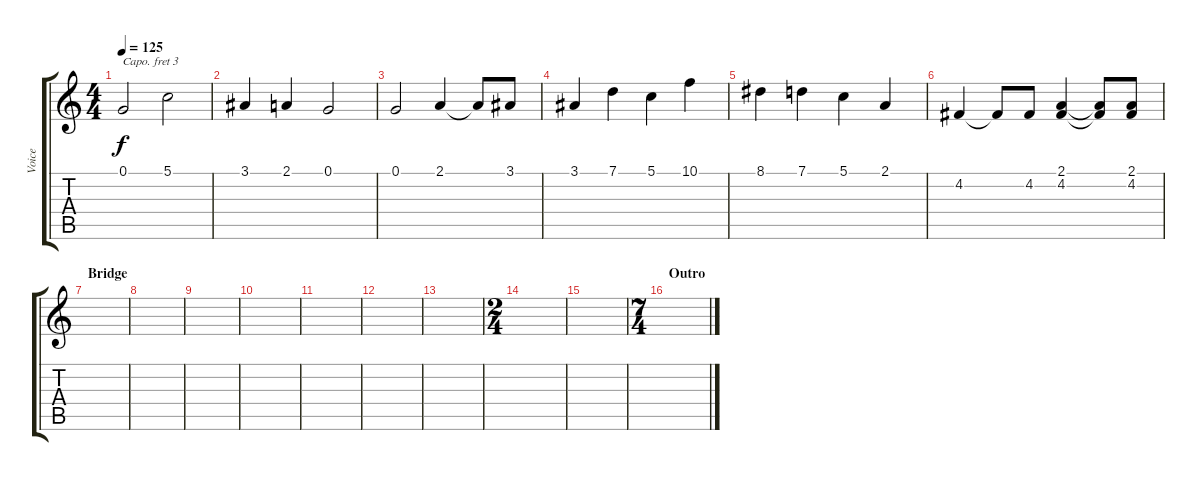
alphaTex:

\track ("Voice" "Voice") {instrument flute}
\staff {score tabs}
\capo 3
\tuning (E4 B3 G3 D3 A2 E2) {hide}
\ts (4 4)
\tempo 125
\clef g2
\ks c
0.1.2{dy f} 5.1.2 |
3.1.4 2.1.4 0.1.2 |
0.1.2 2.1.4 2.1{t}.8 3.1.8 |
3.1.4 7.1.4 5.1.4 10.1.4 |
8.1.4 7.1.4 5.1.4 2.1.4 |
4.2.4 4.2{t}.8 4.2.8 (2.1 4.2).4 (2.1{t} 4.2{t}).8 (2.1 4.2).8 |
\section ("" "Bridge")
|
|
|
|
|
|
|
\ts (2 4)
|
|
\ts (7 4)
\section ("" "Outro")
